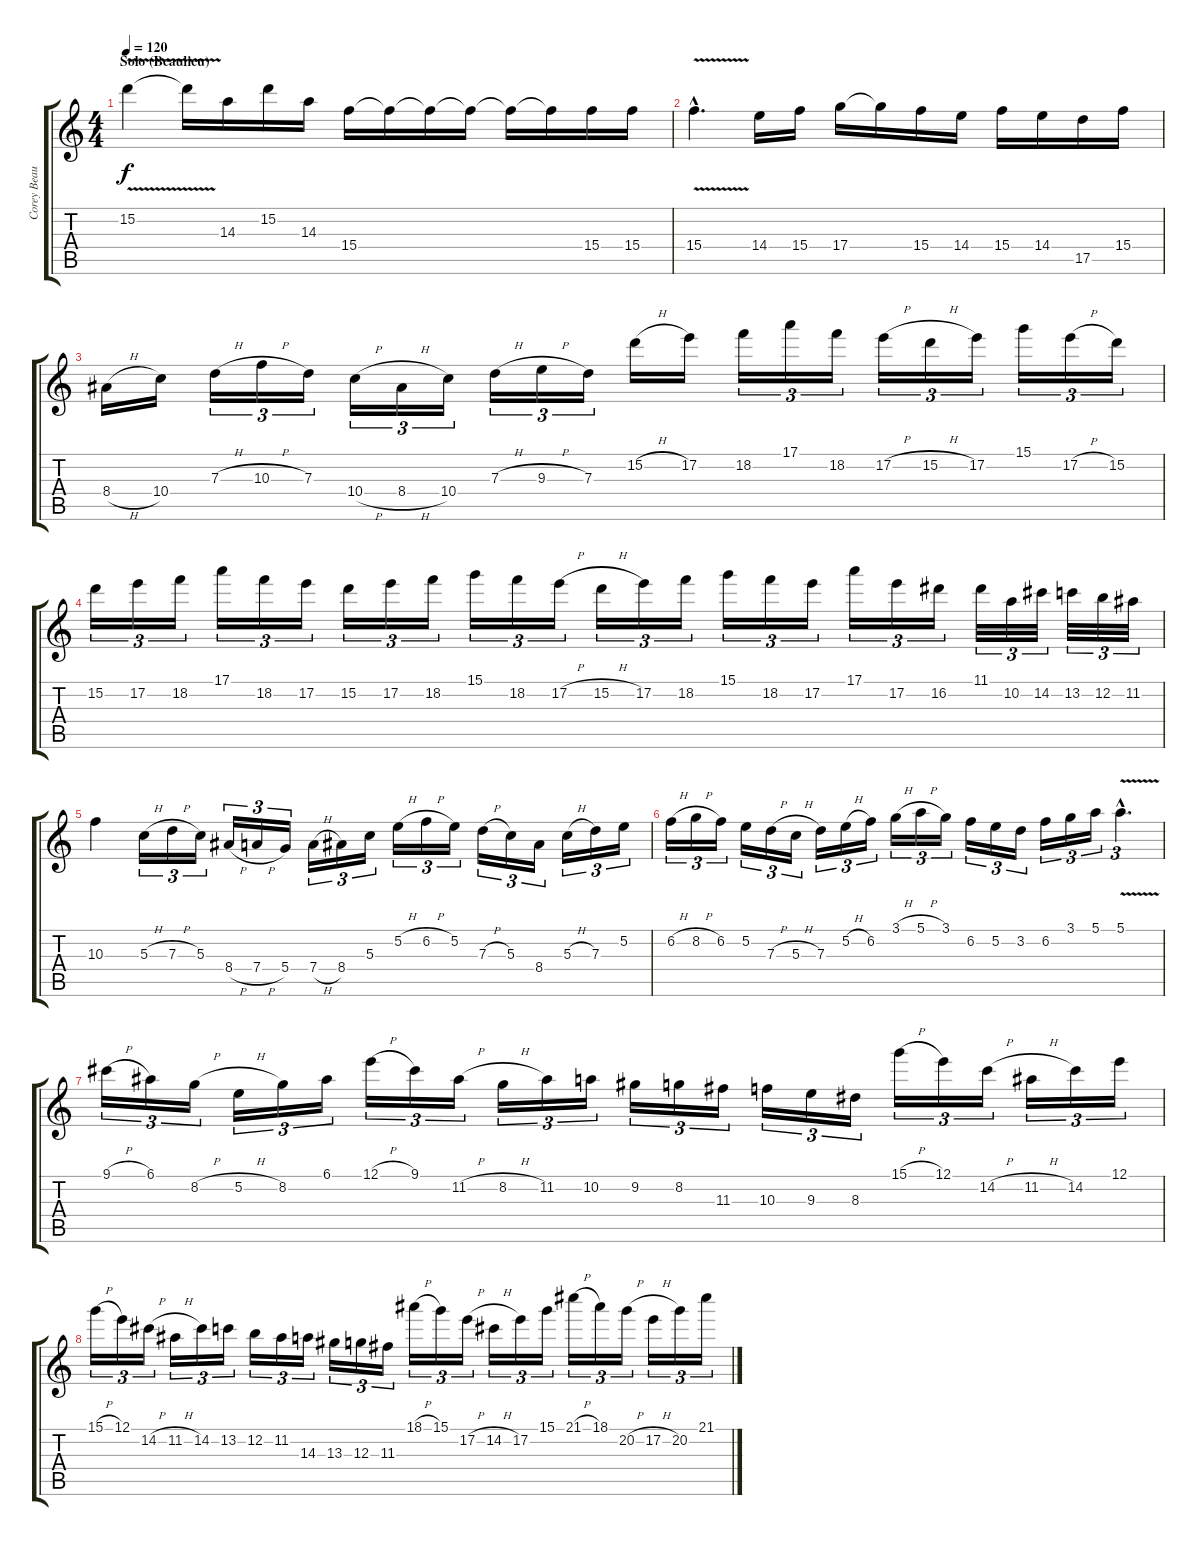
\track ("Corey Beaulieu" "Corey Beau") {instrument distortionguitar}
\staff {score tabs}
\tuning (E4 B3 G3 D3 A2 D2) {hide}
\ts (4 4)
\section ("" "Solo (Beaulieu)")
\tempo 120
\clef g2
\ks c
15.2{v}.4{dy f volume 16} 15.2{t}.16 14.3.16 15.2.16 14.3.16 15.4.16 15.4{t}.16 15.4{t}.16 15.4{t}.16 15.4{t}.16 15.4{t}.16 15.4.16 15.4.16 |
15.4{v hac}.4{d} 14.4.16 15.4.16 17.4.16 17.4{t}.16 15.4.16 14.4.16 15.4.16 14.4.16 17.5.16 15.4.16 |
8.4{h}.16 10.4.16 7.3{h}.16{tu (3 2)} 10.3{h}.16{tu (3 2)} 7.3.16{tu (3 2)} 10.4{h}.16{tu (3 2)} 8.4{h}.16{tu (3 2)} 10.4.16{tu (3 2)} 7.3{h}.16{tu (3 2)} 9.3{h}.16{tu (3 2)} 7.3.16{tu (3 2)} 15.2{h}.16 17.2.16 18.2.16{tu (3 2)} 17.1.16{tu (3 2)} 18.2.16{tu (3 2)} 17.2{h}.16{tu (3 2)} 15.2{h}.16{tu (3 2)} 17.2.16{tu (3 2)} 15.1.16{tu (3 2)} 17.2{h}.16{tu (3 2)} 15.2.16{tu (3 2)} |
15.2.16{tu (3 2)} 17.2.16{tu (3 2)} 18.2.16{tu (3 2)} 17.1.16{tu (3 2)} 18.2.16{tu (3 2)} 17.2.16{tu (3 2)} 15.2.16{tu (3 2)} 17.2.16{tu (3 2)} 18.2.16{tu (3 2)} 15.1.16{tu (3 2)} 18.2.16{tu (3 2)} 17.2{h}.16{tu (3 2)} 15.2{h}.16{tu (3 2)} 17.2.16{tu (3 2)} 18.2.16{tu (3 2)} 15.1.16{tu (3 2)} 18.2.16{tu (3 2)} 17.2.16{tu (3 2)} 17.1.16{tu (3 2)} 17.2.16{tu (3 2)} 16.2.16{tu (3 2)} 11.1.32{tu (3 2)} 10.2.32{tu (3 2)} 14.2.32{tu (3 2)} 13.2.32{tu (3 2)} 12.2.32{tu (3 2)} 11.2.32{tu (3 2)} |
10.3.4 5.3{h}.16{tu (3 2)} 7.3{h}.16{tu (3 2)} 5.3.16{tu (3 2)} 8.4{h}.16{tu (3 2)} 7.4{h}.16{tu (3 2)} 5.4.16{tu (3 2)} 7.4{h}.16{tu (3 2)} 8.4.16{tu (3 2)} 5.3.16{tu (3 2)} 5.2{h}.16{tu (3 2)} 6.2{h}.16{tu (3 2)} 5.2.16{tu (3 2)} 7.3{h}.16{tu (3 2)} 5.3.16{tu (3 2)} 8.4.16{tu (3 2)} 5.3{h}.16{tu (3 2)} 7.3.16{tu (3 2)} 5.2.16{tu (3 2)} |
6.2{h}.16{tu (3 2)} 8.2{h}.16{tu (3 2)} 6.2.16{tu (3 2)} 5.2.16{tu (3 2)} 7.3{h}.16{tu (3 2)} 5.3{h}.16{tu (3 2)} 7.3.16{tu (3 2)} 5.2{h}.16{tu (3 2)} 6.2.16{tu (3 2)} 3.1{h}.16{tu (3 2)} 5.1{h}.16{tu (3 2)} 3.1.16{tu (3 2)} 6.2.16{tu (3 2)} 5.2.16{tu (3 2)} 3.2.16{tu (3 2)} 6.2.16{tu (3 2)} 3.1.16{tu (3 2)} 5.1.16{tu (3 2)} 5.1{v hac}.4{d tu (3 2)} |
9.1{h}.16{tu (3 2)} 6.1.16{tu (3 2)} 8.2{h}.16{tu (3 2)} 5.2{h}.16{tu (3 2)} 8.2.16{tu (3 2)} 6.1.16{tu (3 2)} 12.1{h}.16{tu (3 2)} 9.1.16{tu (3 2)} 11.2{h}.16{tu (3 2)} 8.2{h}.16{tu (3 2)} 11.2.16{tu (3 2)} 10.2.16{tu (3 2)} 9.2.16{tu (3 2)} 8.2.16{tu (3 2)} 11.3.16{tu (3 2)} 10.3.16{tu (3 2)} 9.3.16{tu (3 2)} 8.3.16{tu (3 2)} 15.1{h}.16{tu (3 2)} 12.1.16{tu (3 2)} 14.2{h}.16{tu (3 2)} 11.2{h}.16{tu (3 2)} 14.2.16{tu (3 2)} 12.1.16{tu (3 2)} |
15.1{h}.16{tu (3 2)} 12.1.16{tu (3 2)} 14.2{h}.16{tu (3 2)} 11.2{h}.16{tu (3 2)} 14.2.16{tu (3 2)} 13.2.16{tu (3 2)} 12.2.16{tu (3 2)} 11.2.16{tu (3 2)} 14.3.16{tu (3 2)} 13.3.16{tu (3 2)} 12.3.16{tu (3 2)} 11.3.16{tu (3 2)} 18.1{h}.16{tu (3 2)} 15.1.16{tu (3 2)} 17.2{h}.16{tu (3 2)} 14.2{h}.16{tu (3 2)} 17.2.16{tu (3 2)} 15.1.16{tu (3 2)} 21.1{h}.16{tu (3 2)} 18.1.16{tu (3 2)} 20.2{h}.16{tu (3 2)} 17.2{h}.16{tu (3 2)} 20.2.16{tu (3 2)} 21.1.16{tu (3 2)}
